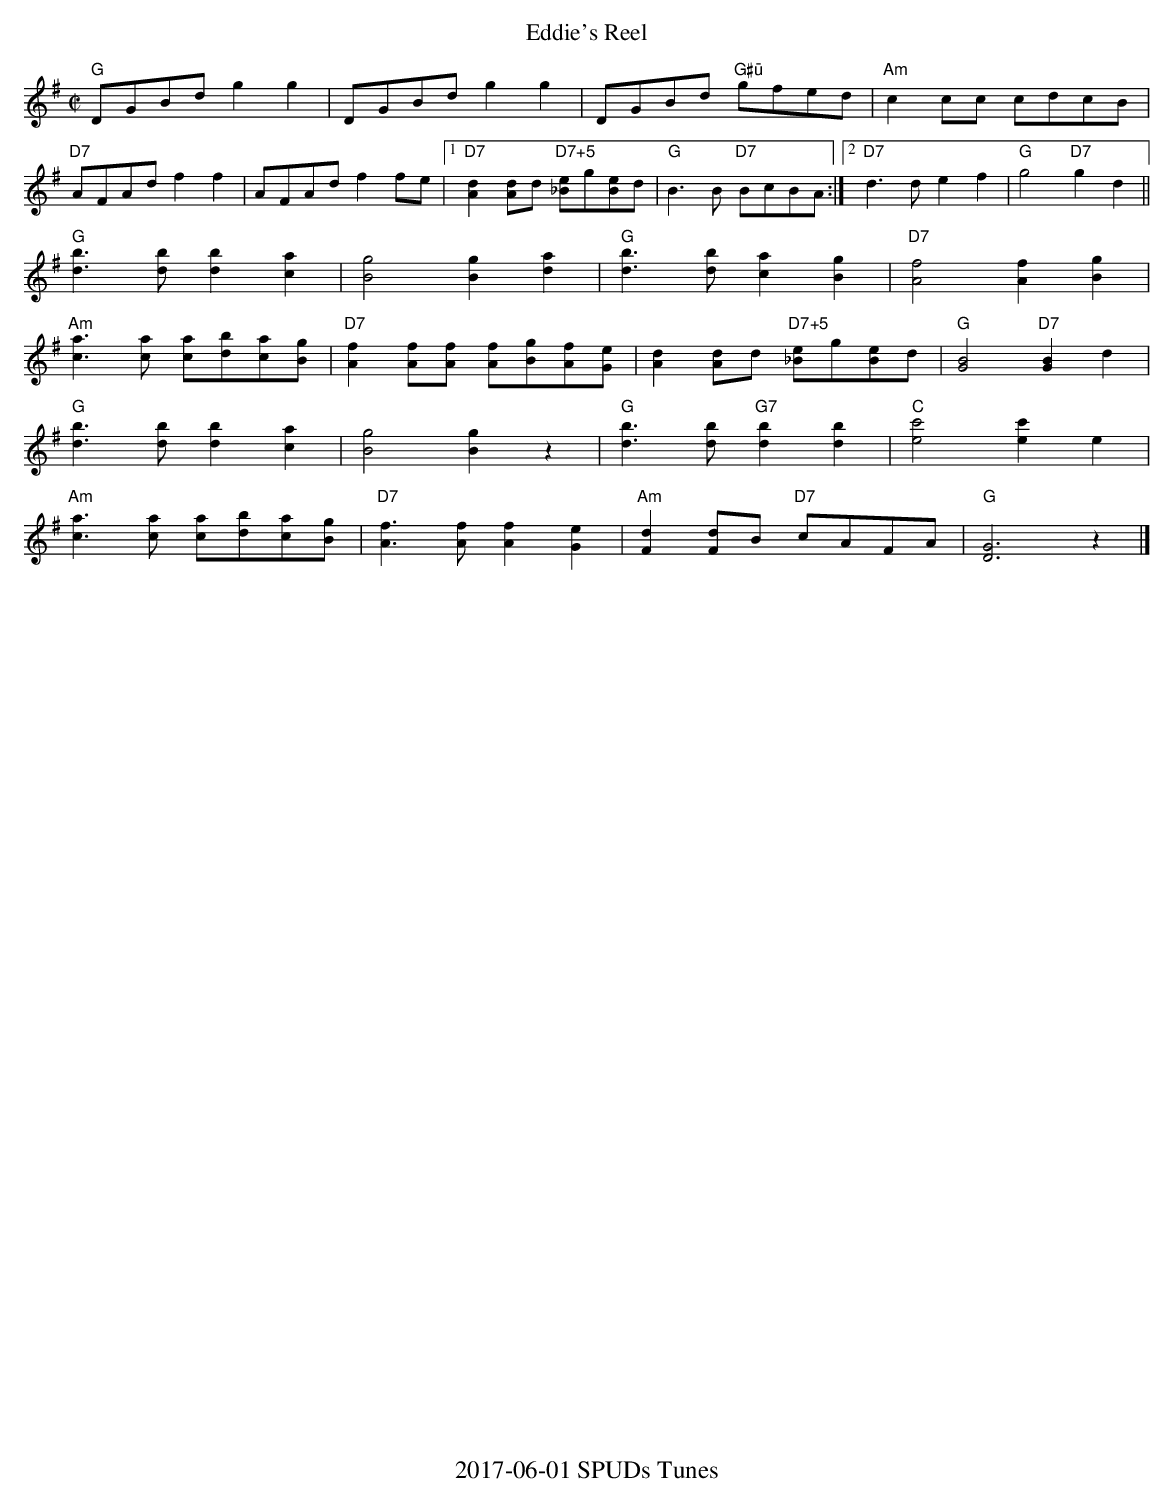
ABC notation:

X:1
T: Eddie's Reel
M: C|
L: 1/8
K: G
"G"DGBd g2g2 | DGBd g2g2 | DGBd "G#ū"gfed | "Am"c2cc cdcB|
"D7"AFAd f2f2 | AFAd f2fe |1 "D7"[d2A2] [dA]d "D7+5"[e_B]g[eB]d | "G"B3B "D7"BcBA:|2"D7"d3de2f2|"G"g4"D7"g2d2||
"G"[b3d3][bd] [b2d2][a2c2] | [g4B4] [g2B2][a2d2] | "G"[b3d3][bd] [a2c2][g2B2]| "D7"[f4A4] [f2A2] [g2B2] |
 "Am"[a3c3][ac] [ac][bd][ac][gB] |"D7" [f2A2] [fA][fA] [fA][gB][fA][eG] | [d2A2] [dA]d "D7+5"[e_B]g[eB]d | "G"[G4B4] "D7"[G2B2]d2  |
"G"[b3d3][bd] [b2d2][a2c2] | [g4B4] [g2B2]z2 | "G"[b3d3][bd] "G7"[b2d2][b2d2] | "C"[c'4e4] [c'2e2]e2|
"Am"[a3c3][ac] [ac][bd][ac][gB]  | "D7"[f3A3] [fA] [f2A2][e2G2] | "Am"[d2F2][dF]B "D7"cAFA | "G"[G6D6] z2|]
